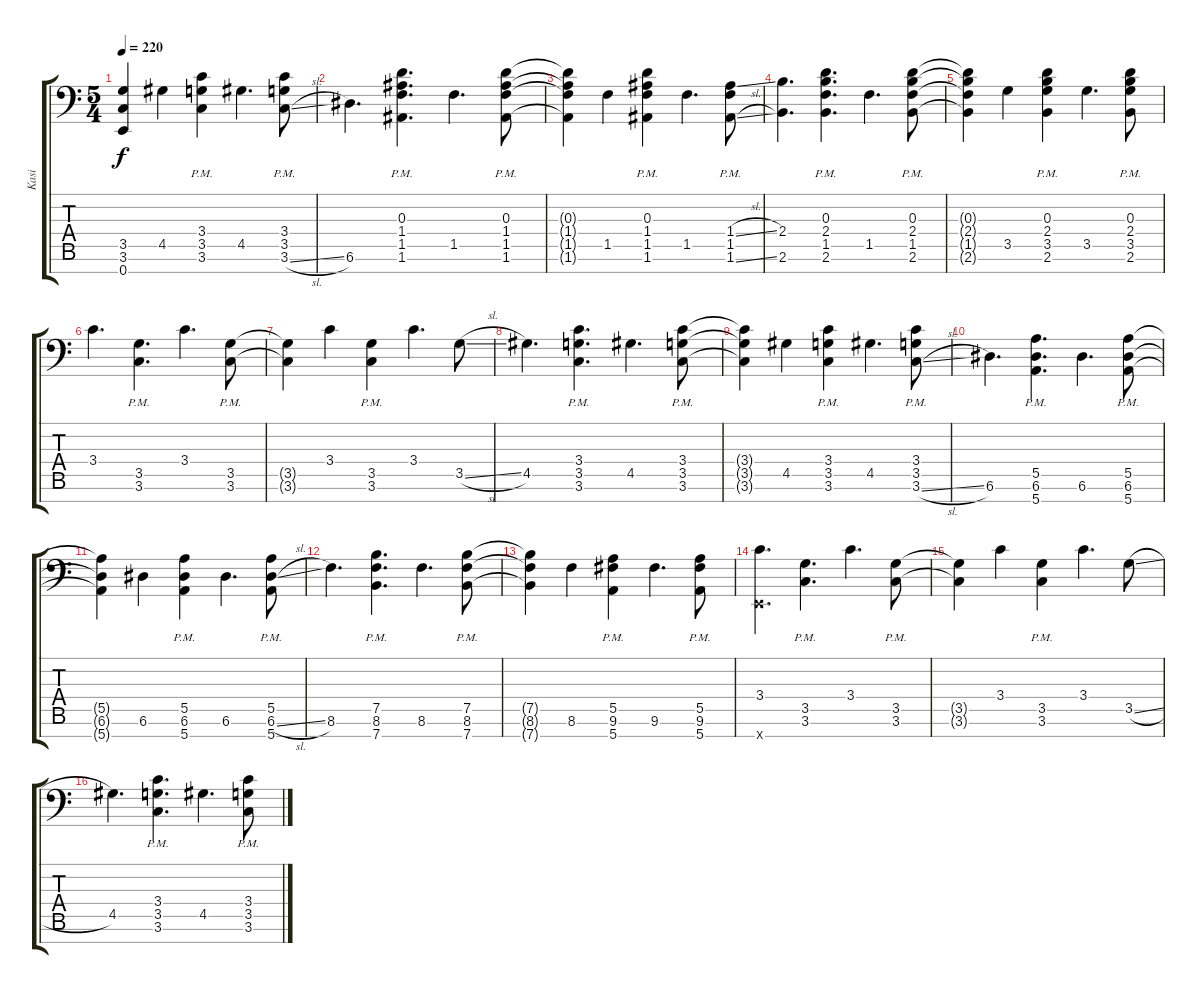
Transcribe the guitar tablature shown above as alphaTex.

\track ("Kasi" "Kasi") {instrument overdrivenguitar}
\staff {score tabs}
\tuning (B3 G3 D3 A2 E2 A1 E1) {hide}
\ts (5 4)
\tempo 220
\clef f4
\ks c
(3.5{t} 3.6{t} 0.7{t}).4{dy f} 4.5.4 (3.4{pm} 3.5{pm} 3.6{pm}).4 4.5.4{d} (3.4{pm} 3.5{pm} 3.6{sl pm}).8 |
6.6.4{d} (0.3{pm} 1.4 1.5{pm} 1.6{pm}).4{d} 1.5.4{d} (0.3 1.4 1.5{pm} 1.6{pm}).8 |
(0.3{t} 1.4{t} 1.5{t} 1.6{t}).4 1.5.4 (0.3 1.4 1.5{pm} 1.6{pm}).4 1.5.4{d} (1.4{sl pm} 1.5 1.6{sl pm}).8 |
(2.4 2.6).4{d} (0.3{pm} 2.4{pm} 1.5{pm} 2.6{pm}).4{d} 1.5.4{d} (0.3{pm} 2.4{pm} 1.5{pm} 2.6{pm}).8 |
(0.3{t} 2.4{t} 1.5{t} 2.6{t}).4 3.5.4 (0.3{pm} 2.4{pm} 3.5{pm} 2.6{pm}).4 3.5.4{d} (0.3{pm} 2.4{pm} 3.5{pm} 2.6{pm}).8 |
3.4.4{d} (3.5{pm} 3.6{pm}).4{d} 3.4.4{d} (3.5{pm} 3.6{pm}).8 |
(3.5{t} 3.6{t}).4 3.4.4 (3.5{pm} 3.6{pm}).4 3.4.4{d} 3.5{sl}.8 |
4.5.4{d} (3.4{pm} 3.5{pm} 3.6{pm}).4{d} 4.5.4{d} (3.4{pm} 3.5{pm} 3.6{pm}).8 |
(3.4{t} 3.5{t} 3.6{t}).4 4.5.4 (3.4{pm} 3.5{pm} 3.6{pm}).4 4.5.4{d} (3.4{pm} 3.5{pm} 3.6{sl pm}).8 |
6.6.4{d} (5.5 6.6{pm} 5.7{pm}).4{d} 6.6.4{d} (5.5 6.6{pm} 5.7{pm}).8 |
(5.5{t} 6.6{t} 5.7{t}).4 6.6.4 (5.5 6.6{pm} 5.7{pm}).4 6.6.4{d} (5.5{pm} 6.6{sl pm} 5.7{pm}).8 |
8.6.4{d} (7.5{pm} 8.6{pm} 7.7{pm}).4{d} 8.6.4{d} (7.5{pm} 8.6{pm} 7.7{pm}).8 |
(7.5{t} 8.6{t} 7.7{t}).4 8.6.4 (5.5{pm} 9.6{pm} 5.7{pm}).4 9.6.4{d} (5.5{pm} 9.6{pm} 5.7{pm}).8 |
(3.4 0.7{x}).4{d} (3.5{pm} 3.6{pm}).4{d} 3.4.4{d} (3.5{pm} 3.6{pm}).8 |
(3.5{t} 3.6{t}).4 3.4.4 (3.5{pm} 3.6{pm}).4 3.4.4{d} 3.5{sl}.8 |
4.5.4{d} (3.4{pm} 3.5{pm} 3.6{pm}).4{d} 4.5.4{d} (3.4{pm} 3.5{pm} 3.6{pm}).8
